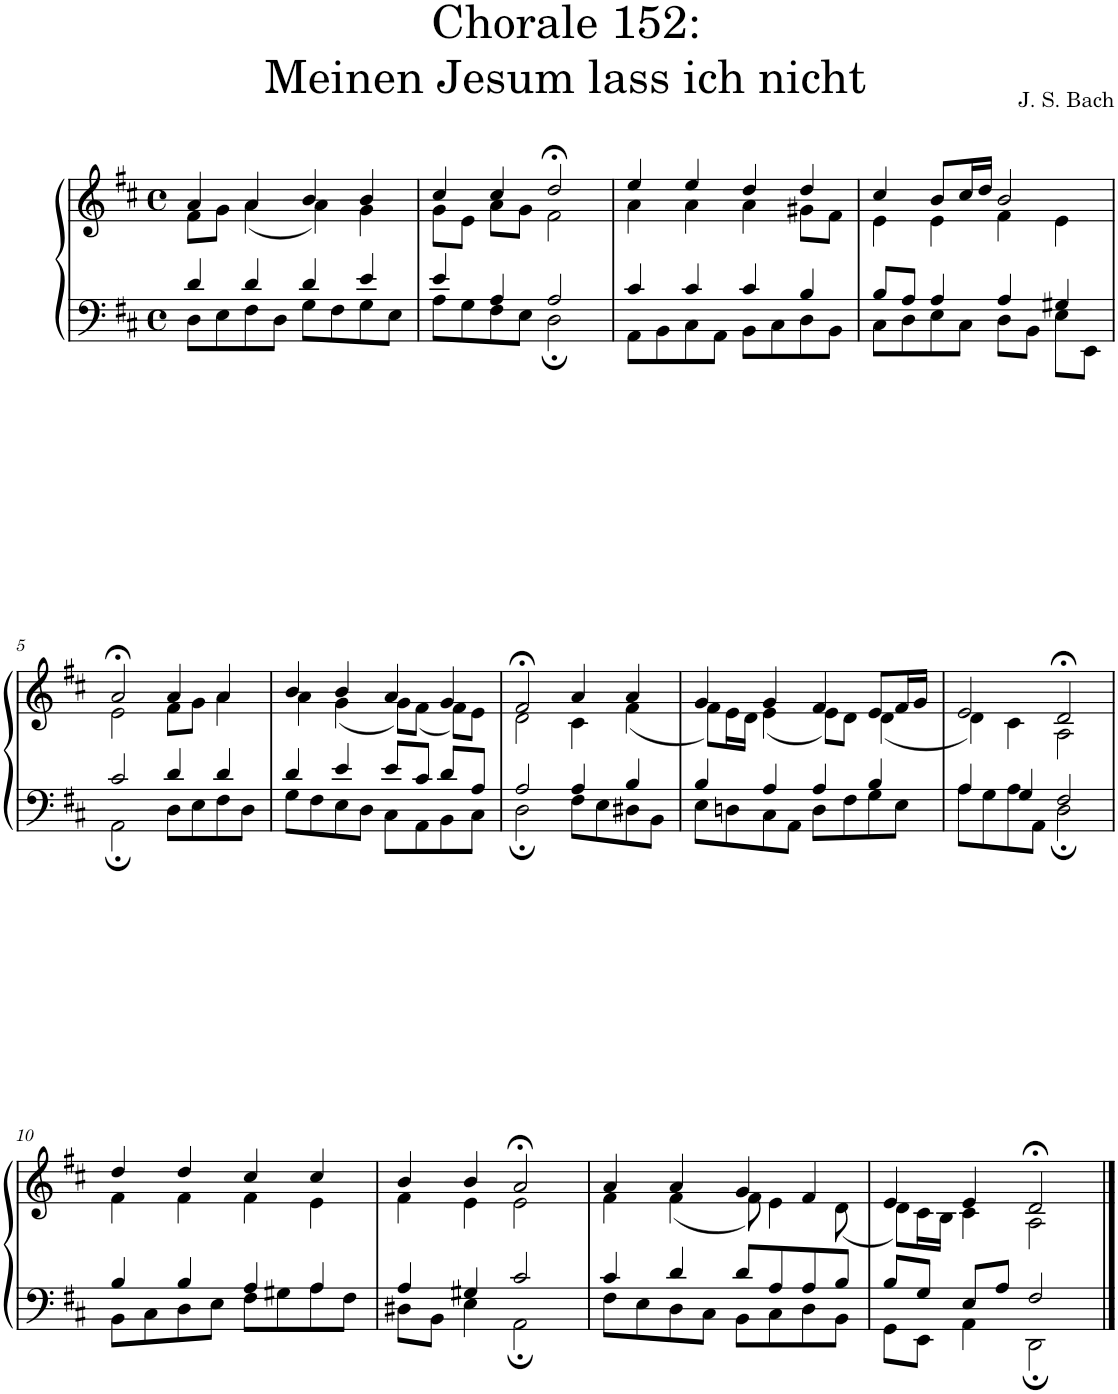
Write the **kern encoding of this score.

**kern	**kern
*part1	*part1
*staff2	*staff1
*I"S,A	*
*clefF4	*clefG2
*k[f#c#]	*k[f#c#]
*M4/4	*M4/4
*met(c)	*met(c)
=1	=1
*^	*^
4d/	8D\L	4a/	8f#\L
.	8E\	.	8g\J
4d/	8F#\	4a/	(<4a\
.	8D\J	.	.
4d/	8G\L	4b/	4a\)
.	8F#\	.	.
4e/	8G\	4b/	4g\
.	8E\J	.	.
=2	=2	=2	=2
4e/	8A\L	4cc#/	8g\L
.	8G\	.	8e\J
4A/	8F#\	4cc#/	8a\L
.	8E\J	.	8g\J
2A/	2D;\	2dd;</	2f#\
=3	=3	=3	=3
4c#/	8AA\L	4ee/	4a\
.	8BB\	.	.
4c#/	8C#\	4ee/	4a\
.	8AA\J	.	.
4c#/	8BB\L	4dd/	4a\
.	8C#\	.	.
4B/	8D\	4dd/	8g#X\L
.	8BB\J	.	8f#\J
=4	=4	=4	=4
8B/L	8C#\L	4cc#/	4e\
8A/J	8D\	.	.
4A/	8E\	8b/L	4e\
.	8C#\J	16cc#/L	.
.	.	16dd/JJ	.
4A/	8D\L	2b/	4f#\
.	8BB\J	.	.
4G#X/	8E\L	.	4e\
.	8EE\J	.	.
!!LO:LB:g=z	!!
=5	=5	=5	=5
2c#/	2AA;\	2a;</	2e\
4d/	8D\L	4a/	8f#\L
.	8E\	.	8g\J
4d/	8F#\	4a/	4a\
.	8D\J	.	.
=6	=6	=6	=6
4d/	8G\L	4b/	4a\
.	8F#\	.	.
4e/	8E\	4b/	(<4g\
.	8D\J	.	.
8e/L	8C#\L	4a/	8g\L)
8c#/J	8AA\	.	(<8f#\J
8d/L	8BB\	4g/	8f#\L)
8A/J	8C#\J	.	8e\J
=7	=7	=7	=7
2A/	2D;\	2f#;</	2d\
4A/	8F#\L	4a/	4c#\
.	8E\	.	.
4B/	8D#X\	4a/	(<4f#\
.	8BB\J	.	.
=8	=8	=8	=8
4B/	8E\L	4g/	8f#\L)
.	8Dn\	.	16e\L
.	.	.	16d\JJ
4A/	8C#\	4g/	(<4e\
.	8AA\J	.	.
4A/	8D\L	4f#/	8e\L)
.	8F#\	.	8d\J
4B/	8G\	8e/L	(<4d\
.	8E\J	16f#/L	.
.	.	16g/JJ	.
=9	=9	=9	=9
4A/	8A\L	2e/	4d\)
.	8G\	.	.
4G/	8A\	.	4c#\
.	8AA\J	.	.
2F#/	2D;\	2d;</	2A\
!!LO:LB:g=z	!!
=10	=10	=10	=10
4B/	8BB\L	4dd/	4f#\
.	8C#\	.	.
4B/	8D\	4dd/	4f#\
.	8E\J	.	.
4A/	8F#\L	4cc#/	4f#\
.	8G#X\	.	.
4A/	8A\	4cc#/	4e\
.	8F#\J	.	.
=11	=11	=11	=11
4A/	8D#X\L	4b/	4f#\
.	8BB\J	.	.
4G#X/	4E\	4b/	4e\
2c#/	2AA;\	2a;</	2e\
=12	=12	=12	=12
4c#/	8F#\L	4a/	4f#\
.	8E\	.	.
4d/	8D\	4a/	(<4f#\
.	8C#\J	.	.
8d/L	8BB\L	4g/	8f#\)
8A/	8C#\	.	4e\
8A/	8D\	4f#/	.
8B/J	8BB\J	.	(<8d\
=13	=13	=13	=13
8B/L	8GG\L	4e/	8d\L)
8G/J	8EE\J	.	16c#\L
.	.	.	16B\JJ
8E/L	4AA\	4e/	4c#\
8A/J	.	.	.
2F#/	2DD;\	2d;</	2A\
*v	*v	*	*
*	*v	*v
==	==
*-	*-
